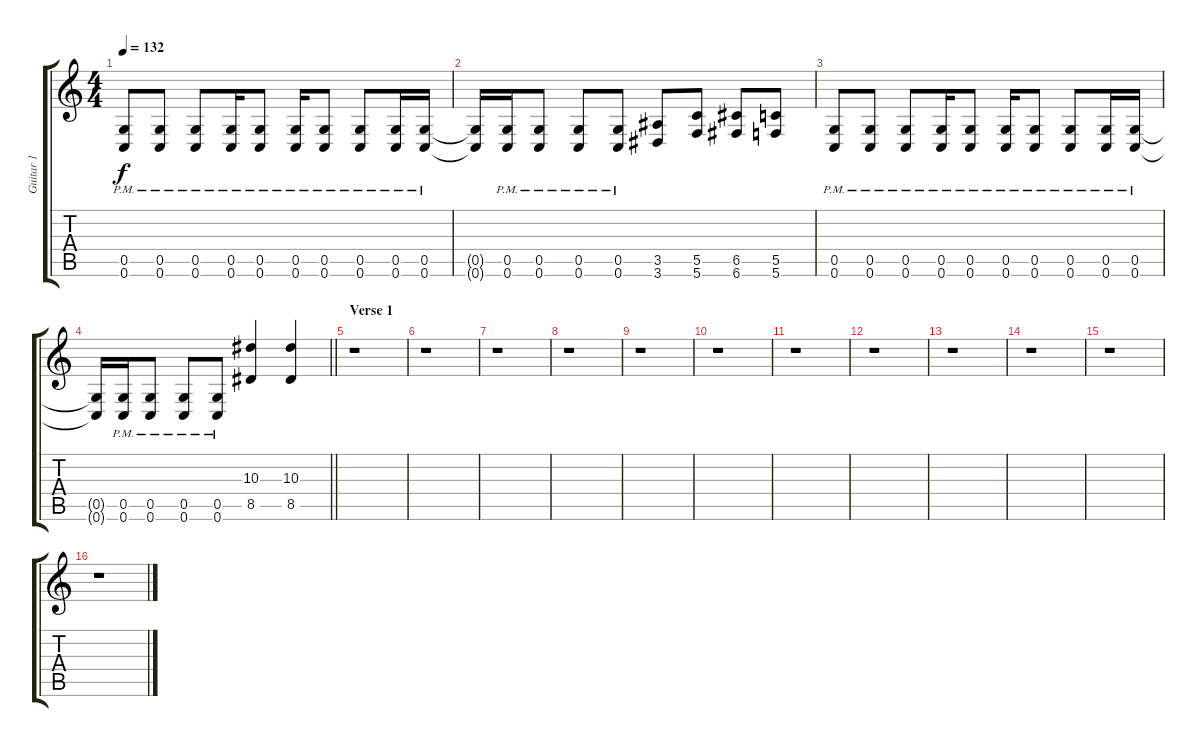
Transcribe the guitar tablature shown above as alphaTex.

\track ("Guitar 1" "Guitar 1") {instrument distortionguitar}
\staff {score tabs}
\tuning (D4 A3 F3 C3 G2 C2) {hide}
\ts (4 4)
\tempo 132
\clef g2
\ks c
(0.5{pm} 0.6{pm}).8{dy f} (0.5{pm} 0.6{pm}).8 (0.5{pm} 0.6{pm}).8 (0.5{pm} 0.6{pm}).16 (0.5{pm} 0.6{pm}).8 (0.5{pm} 0.6{pm}).16 (0.5{pm} 0.6{pm}).8 (0.5{pm} 0.6{pm}).8 (0.5{pm} 0.6{pm}).16 (0.5{pm} 0.6{pm}).16 |
(0.5{t} 0.6{t}).16 (0.5{pm} 0.6{pm}).16 (0.5{pm} 0.6{pm}).8 (0.5{pm} 0.6{pm}).8 (0.5{pm} 0.6{pm}).8 (3.5 3.6).8 (5.5 5.6).8 (6.5 6.6).8 (5.5 5.6).8 |
(0.5{pm} 0.6{pm}).8 (0.5{pm} 0.6{pm}).8 (0.5{pm} 0.6{pm}).8 (0.5{pm} 0.6{pm}).16 (0.5{pm} 0.6{pm}).8 (0.5{pm} 0.6{pm}).16 (0.5{pm} 0.6{pm}).8 (0.5{pm} 0.6{pm}).8 (0.5{pm} 0.6{pm}).16 (0.5{pm} 0.6{pm}).16 |
\barLineRight lightlight
(0.5{t} 0.6{t}).16 (0.5{pm} 0.6{pm}).16 (0.5{pm} 0.6{pm}).8 (0.5{pm} 0.6{pm}).8 (0.5{pm} 0.6{pm}).8 (10.3 8.5).4 (10.3 8.5).4 |
\section ("" "Verse 1")
r.1 |
r.1 |
r.1 |
r.1 |
r.1 |
r.1 |
r.1 |
r.1 |
r.1 |
r.1 |
r.1 |
r.1
